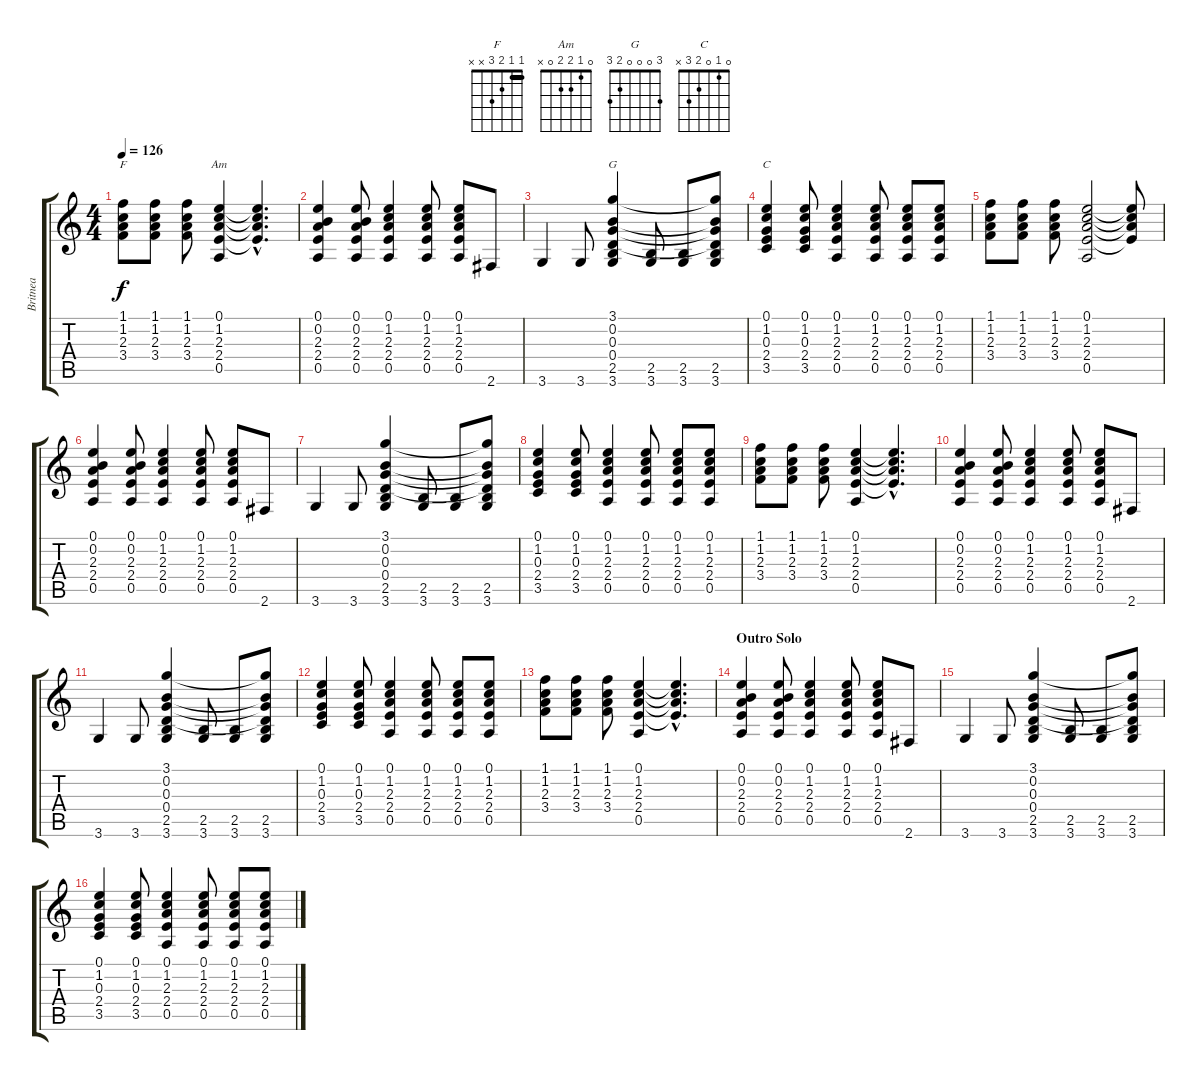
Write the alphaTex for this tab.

\track ("Britnea" "Britnea") {instrument acousticguitarnylon}
\staff {score tabs}
\tuning (E4 B3 G3 D3 A2 E2) {hide}
\chord ("F" 1 1 2 3 x x) {barre 1}
\chord ("Am" 0 1 2 2 0 x)
\chord ("G" 3 0 0 0 2 3)
\chord ("C" 0 1 0 2 3 x)
\ts (4 4)
\tempo 126
\clef g2
\ks c
(1.1 1.2 2.3 3.4).8{ch "F" dy f} (1.1 1.2 2.3 3.4).8 (1.1 1.2 2.3 3.4).8 (0.1 1.2 2.3 2.4 0.5).4{ch "Am"} (0.1{hac t} 1.2{hac t} 2.3{hac t} 2.4{hac t}).4{d} |
(0.1 0.2 2.3 2.4 0.5).4 (0.1 0.2 2.3 2.4 0.5).8 (0.1 1.2 2.3 2.4 0.5).4 (0.1 1.2 2.3 2.4 0.5).8 (0.1 1.2 2.3 2.4 0.5).8 2.6.8 |
3.6.4 3.6.8 (3.1 0.2 0.3 0.4 2.5 3.6).4{ch "G"} (2.5 3.6).8 (2.5 3.6).8 (3.1{t} 0.2{t} 0.3{t} 0.4{t} 2.5 3.6).8 |
(0.1 1.2 0.3 2.4 3.5).4{ch "C"} (0.1 1.2 0.3 2.4 3.5).8 (0.1 1.2 2.3 2.4 0.5).4 (0.1 1.2 2.3 2.4 0.5).8 (0.1 1.2 2.3 2.4 0.5).8 (0.1 1.2 2.3 2.4 0.5).8 |
(1.1 1.2 2.3 3.4).8 (1.1 1.2 2.3 3.4).8 (1.1 1.2 2.3 3.4).8 (0.1 1.2 2.3 2.4 0.5).2 (0.1{t} 1.2{t} 2.3{t} 2.4{t}).8 |
(0.1 0.2 2.3 2.4 0.5).4 (0.1 0.2 2.3 2.4 0.5).8 (0.1 1.2 2.3 2.4 0.5).4 (0.1 1.2 2.3 2.4 0.5).8 (0.1 1.2 2.3 2.4 0.5).8 2.6.8 |
3.6.4 3.6.8 (3.1 0.2 0.3 0.4 2.5 3.6).4 (2.5 3.6).8 (2.5 3.6).8 (3.1{t} 0.2{t} 0.3{t} 0.4{t} 2.5 3.6).8 |
(0.1 1.2 0.3 2.4 3.5).4 (0.1 1.2 0.3 2.4 3.5).8 (0.1 1.2 2.3 2.4 0.5).4 (0.1 1.2 2.3 2.4 0.5).8 (0.1 1.2 2.3 2.4 0.5).8 (0.1 1.2 2.3 2.4 0.5).8 |
(1.1 1.2 2.3 3.4).8 (1.1 1.2 2.3 3.4).8 (1.1 1.2 2.3 3.4).8 (0.1 1.2 2.3 2.4 0.5).4 (0.1{hac t} 1.2{hac t} 2.3{hac t} 2.4{hac t}).4{d} |
(0.1 0.2 2.3 2.4 0.5).4 (0.1 0.2 2.3 2.4 0.5).8 (0.1 1.2 2.3 2.4 0.5).4 (0.1 1.2 2.3 2.4 0.5).8 (0.1 1.2 2.3 2.4 0.5).8 2.6.8 |
3.6.4 3.6.8 (3.1 0.2 0.3 0.4 2.5 3.6).4 (2.5 3.6).8 (2.5 3.6).8 (3.1{t} 0.2{t} 0.3{t} 0.4{t} 2.5 3.6).8 |
(0.1 1.2 0.3 2.4 3.5).4 (0.1 1.2 0.3 2.4 3.5).8 (0.1 1.2 2.3 2.4 0.5).4 (0.1 1.2 2.3 2.4 0.5).8 (0.1 1.2 2.3 2.4 0.5).8 (0.1 1.2 2.3 2.4 0.5).8 |
(1.1 1.2 2.3 3.4).8 (1.1 1.2 2.3 3.4).8 (1.1 1.2 2.3 3.4).8 (0.1 1.2 2.3 2.4 0.5).4 (0.1{hac t} 1.2{hac t} 2.3{hac t} 2.4{hac t}).4{d} |
\section ("" "Outro Solo")
(0.1 0.2 2.3 2.4 0.5).4 (0.1 0.2 2.3 2.4 0.5).8 (0.1 1.2 2.3 2.4 0.5).4 (0.1 1.2 2.3 2.4 0.5).8 (0.1 1.2 2.3 2.4 0.5).8 2.6.8 |
3.6.4 3.6.8 (3.1 0.2 0.3 0.4 2.5 3.6).4 (2.5 3.6).8 (2.5 3.6).8 (3.1{t} 0.2{t} 0.3{t} 0.4{t} 2.5 3.6).8 |
(0.1 1.2 0.3 2.4 3.5).4 (0.1 1.2 0.3 2.4 3.5).8 (0.1 1.2 2.3 2.4 0.5).4 (0.1 1.2 2.3 2.4 0.5).8 (0.1 1.2 2.3 2.4 0.5).8 (0.1 1.2 2.3 2.4 0.5).8
